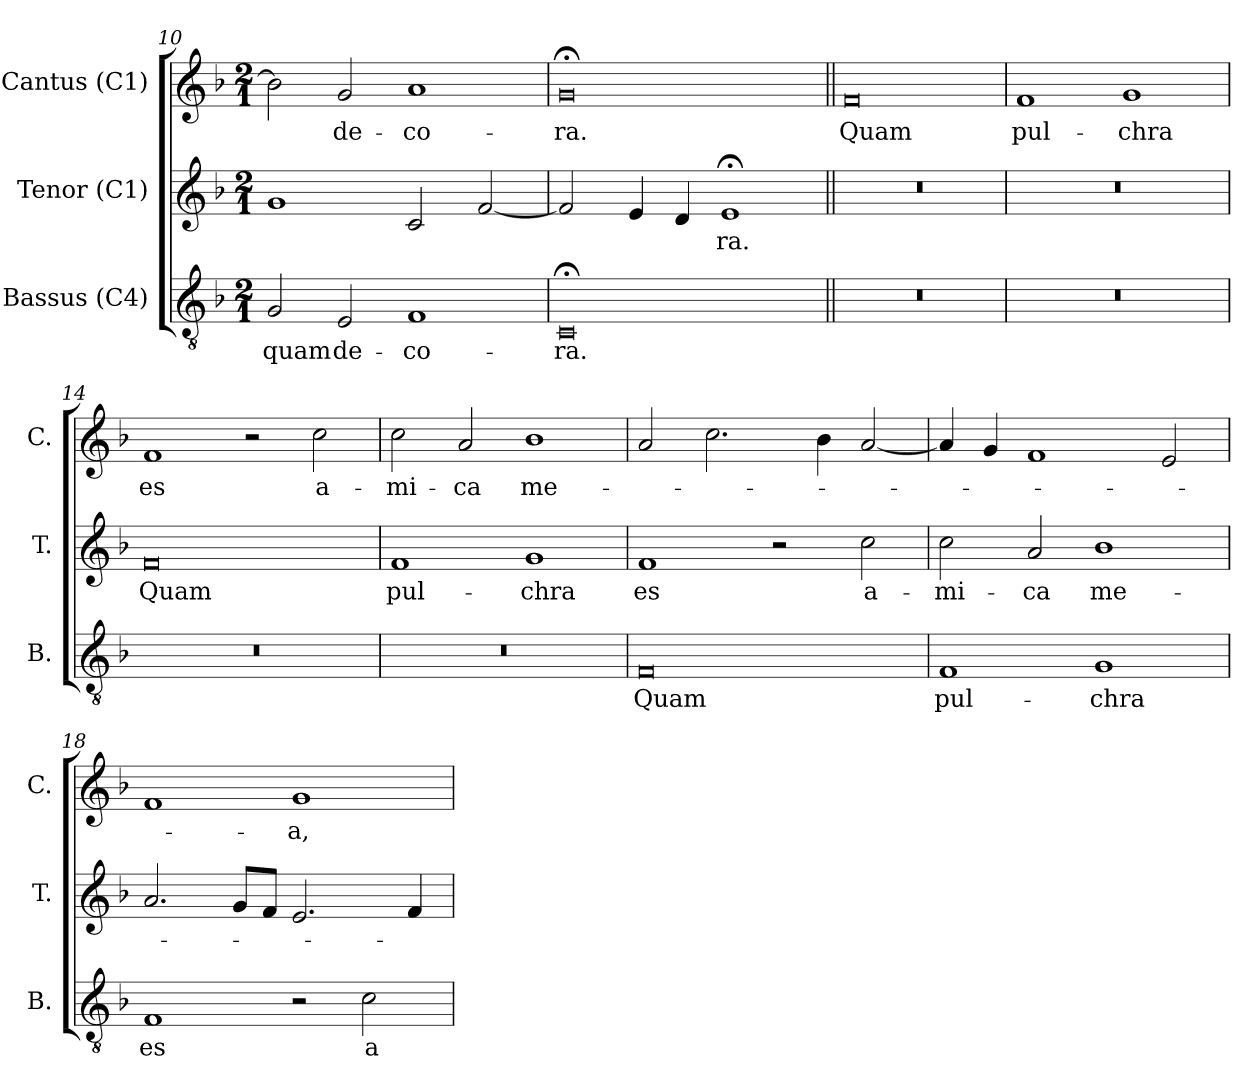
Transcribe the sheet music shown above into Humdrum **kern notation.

**kern	**text	**kern	**text	**kern	**text
*part3	*part3	*part2	*part2	*part1	*part1
*staff3	*staff3	*staff2	*staff2	*staff1	*staff1
*I"Bassus (C4)	*	*I"Tenor (C1)	*	*I"Cantus (C1)	*
*I'B.	*	*I'T.	*	*I'C.	*
!!LO:LB:g=z
*clefGv2	*	*clefG2	*	*clefG2	*
*ITrd7c12	*	*ITrd7c12	*	*	*
*k[b-]	*	*k[b-]	*	*k[b-]	*
*F:	*	*F:	*	*F:	*
*M2/1	*	*M2/1	*	*M2/1	*
=10	=10	=10	=10	=10	=10
!	!LO:LY:b:color=#000000	!	!	!	!
2GGi/	quam	1Gi	.	2b-i\]	.
!	!LO:LY:b:color=#000000	!	!	!	!
!	!	!	!	!	!LO:LY:b:color=#000000
2EEi/	de-	.	.	2gi/	de-
!	!LO:LY:b:color=#000000	!	!	!	!
!	!	!	!	!	!LO:LY:b:color=#000000
1FFi	-co-	2Ci/	.	1ai	-co-
.	.	[2Fi/	.	.	.
=11	=11	=11	=11	=11	=11
!	!LO:LY:b:color=#000000	!	!	!	!
!	!	!	!	!	!LO:LY:b:color=#000000
0CC;i	-ra.	2Fi/]	.	0g;i	-ra.
.	.	4Ei/	.	.	.
.	.	4Di/	.	.	.
!	!	!	!LO:LY:b:color=#000000	!	!
.	.	1E;i	-ra.	.	.
=12||	=12||	=12||	=12||	=12||	=12||
!LO:N:vis=1	!	!LO:N:vis=1	!	!	!
!	!	!	!	!	!LO:LY:b:color=#000000
0r	.	0r	.	0fi	Quam
=13	=13	=13	=13	=13	=13
!LO:N:vis=1	!	!LO:N:vis=1	!	!	!
!	!	!	!	!	!LO:LY:b:color=#000000
0r	.	0r	.	1fi	pul-
!	!	!	!	!	!LO:LY:b:color=#000000
.	.	.	.	1gi	-chra
=14	=14	=14	=14	=14	=14
!LO:N:vis=1	!	!	!	!	!
!	!	!	!LO:LY:b:color=#000000	!	!
!	!	!	!	!	!LO:LY:b:color=#000000
0r	.	0Fi	Quam	1fi	es
.	.	.	.	2r	.
!	!	!	!	!	!LO:LY:b:color=#000000
.	.	.	.	2cci\	a-
!!LO:LB:g=z
=15	=15	=15	=15	=15	=15
!LO:N:vis=1	!	!	!	!	!
!	!	!	!LO:LY:b:color=#000000	!	!
!	!	!	!	!	!LO:LY:b:color=#000000
0r	.	1Fi	pul-	2cci\	-mi-
!	!	!	!	!	!LO:LY:b:color=#000000
.	.	.	.	2ai/	-ca
!	!	!	!LO:LY:b:color=#000000	!	!
!	!	!	!	!	!LO:LY:b:color=#000000
.	.	1Gi	-chra	1b-i	me-
=16	=16	=16	=16	=16	=16
!	!LO:LY:b:color=#000000	!	!	!	!
!	!	!	!LO:LY:b:color=#000000	!	!
0FFi	Quam	1Fi	es	2ai/	.
.	.	.	.	2.cci\	.
.	.	2r	.	.	.
.	.	.	.	4b-i\	.
!	!	!	!LO:LY:b:color=#000000	!	!
.	.	2ci\	a-	[2ai/	.
=17	=17	=17	=17	=17	=17
!	!LO:LY:b:color=#000000	!	!	!	!
!	!	!	!LO:LY:b:color=#000000	!	!
1FFi	pul-	2ci\	-mi-	4ai/]	.
.	.	.	.	4gi/	.
!	!	!	!LO:LY:b:color=#000000	!	!
.	.	2Ai/	-ca	1fi	.
!	!LO:LY:b:color=#000000	!	!	!	!
!	!	!	!LO:LY:b:color=#000000	!	!
1GGi	-chra	1B-i	me-	.	.
.	.	.	.	2ei/	.
=18	=18	=18	=18	=18	=18
!	!LO:LY:b:color=#000000	!	!	!	!
1FFi	es	2.Ai/	.	1fi	.
.	.	8Gi/L	.	.	.
.	.	8Fi/J	.	.	.
!	!	!	!	!	!LO:LY:b:color=#000000
2r	.	2.Ei/	.	1gi	-a,
!	!LO:LY:b:color=#000000	!	!	!	!
2Ci\	a-	.	.	.	.
.	.	4Fi/	.	.	.
=	=	=	=	=	=
*-	*-	*-	*-	*-	*-
